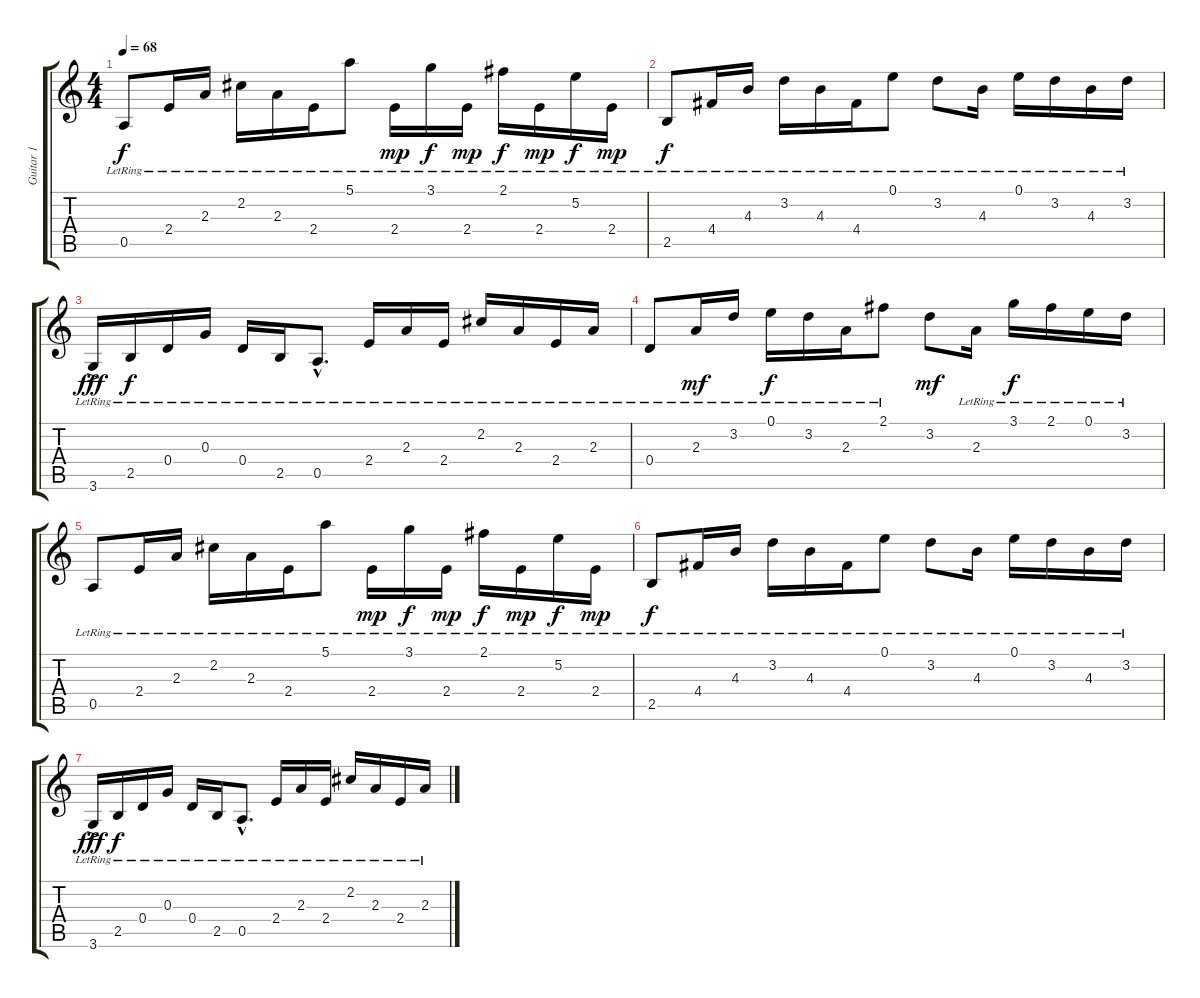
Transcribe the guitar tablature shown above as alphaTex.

\track ("Guitar 1" "Guitar 1") {instrument acousticguitarsteel}
\staff {score tabs}
\tuning (E4 B3 G3 D3 A2 E2) {hide}
\ts (4 4)
\tempo 68
\clef g2
\ks c
0.5{lr}.8{dy f} 2.4{lr}.16 2.3{lr}.16 2.2{lr}.16 2.3{lr}.16 2.4{lr}.16 5.1{lr}.8 2.4{lr}.16{dy mp} 3.1{lr}.16{dy f} 2.4{lr}.16{dy mp} 2.1{lr}.16{dy f} 2.4{lr}.16{dy mp} 5.2{lr}.16{dy f} 2.4{lr}.16{dy mp} |
2.5{lr}.8{dy f} 4.4{lr}.16 4.3{lr}.16 3.2{lr}.16 4.3{lr}.16 4.4{lr}.16 0.1{lr}.8 3.2{lr}.8 4.3{lr}.16 0.1{lr}.16 3.2{lr}.16 4.3{lr}.16 3.2{lr}.16 |
3.6{ac lr}.16{dy fff} 2.5{lr}.16{dy f} 0.4{lr}.16 0.3{lr}.16 0.4{lr}.16 2.5{lr}.16 0.5{hac lr}.8{d} 2.4{lr}.16 2.3{lr}.16 2.4{lr}.16 2.2{lr}.16 2.3{lr}.16 2.4{lr}.16 2.3{lr}.16 |
0.4{lr}.8 2.3{lr}.16{dy mf} 3.2{lr}.16 0.1{lr}.16{dy f} 3.2{lr}.16 2.3{lr}.16 2.1{lr}.8 3.2.8{dy mf} 2.3{lr}.16 3.1{lr}.16{dy f} 2.1{lr}.16 0.1{lr}.16 3.2{lr}.16 |
0.5{lr}.8 2.4{lr}.16 2.3{lr}.16 2.2{lr}.16 2.3{lr}.16 2.4{lr}.16 5.1{lr}.8 2.4{lr}.16{dy mp} 3.1{lr}.16{dy f} 2.4{lr}.16{dy mp} 2.1{lr}.16{dy f} 2.4{lr}.16{dy mp} 5.2{lr}.16{dy f} 2.4{lr}.16{dy mp} |
2.5{lr}.8{dy f} 4.4{lr}.16 4.3{lr}.16 3.2{lr}.16 4.3{lr}.16 4.4{lr}.16 0.1{lr}.8 3.2{lr}.8 4.3{lr}.16 0.1{lr}.16 3.2{lr}.16 4.3{lr}.16 3.2{lr}.16 |
3.6{ac lr}.16{dy fff} 2.5{lr}.16{dy f} 0.4{lr}.16 0.3{lr}.16 0.4{lr}.16 2.5{lr}.16 0.5{hac lr}.8{d} 2.4{lr}.16 2.3{lr}.16 2.4{lr}.16 2.2{lr}.16 2.3{lr}.16 2.4{lr}.16 2.3{lr}.16
